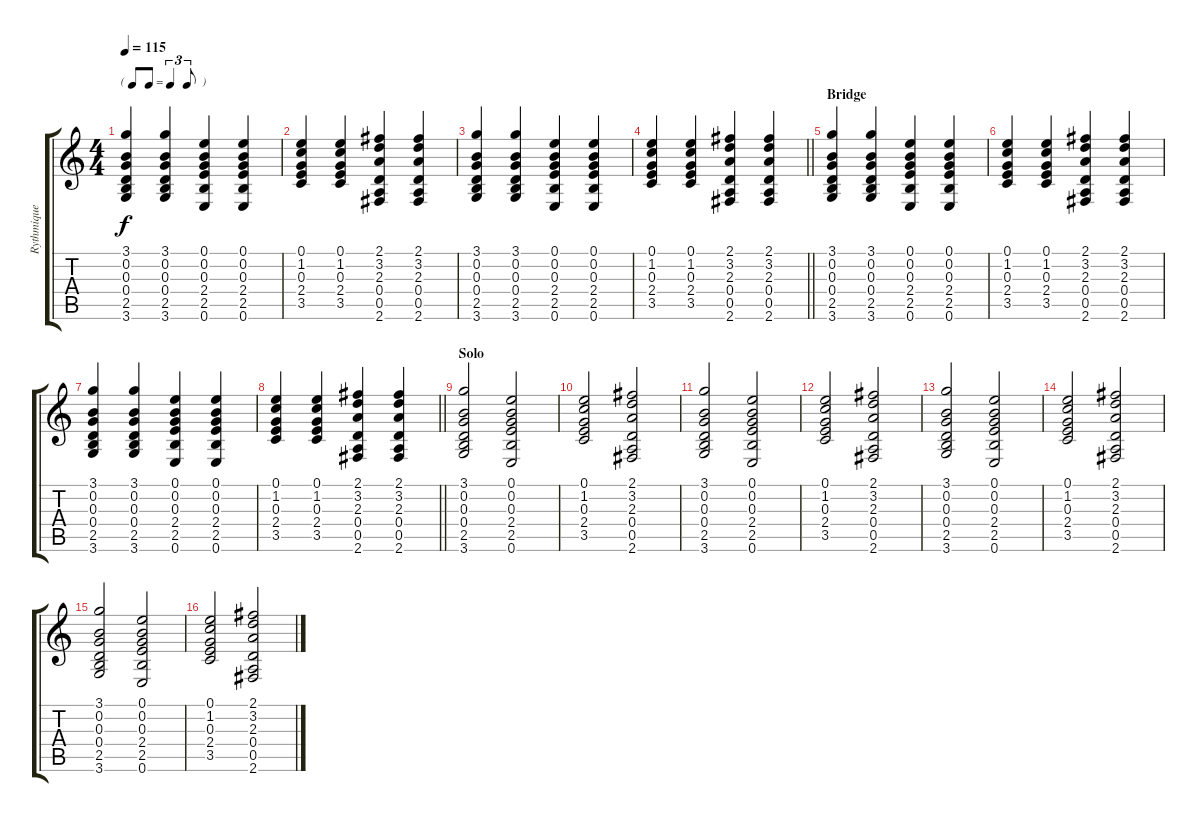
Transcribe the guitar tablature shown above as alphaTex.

\track ("Rythmique" "Rythmique") {instrument acousticguitarsteel}
\staff {score tabs}
\tuning (E4 B3 G3 D3 A2 E2) {hide}
\ts (4 4)
\tf triplet8th
\tempo 115
\clef g2
\ks c
(3.1 0.2 0.3 0.4 2.5 3.6).4{dy f} (3.1 0.2 0.3 0.4 2.5 3.6).4 (0.1 0.2 0.3 2.4 2.5 0.6).4 (0.1 0.2 0.3 2.4 2.5 0.6).4 |
(0.1 1.2 0.3 2.4 3.5).4 (0.1 1.2 0.3 2.4 3.5).4 (2.1 3.2 2.3 0.4 0.5 2.6).4 (2.1 3.2 2.3 0.4 0.5 2.6).4 |
(3.1 0.2 0.3 0.4 2.5 3.6).4 (3.1 0.2 0.3 0.4 2.5 3.6).4 (0.1 0.2 0.3 2.4 2.5 0.6).4 (0.1 0.2 0.3 2.4 2.5 0.6).4 |
\barLineRight lightlight
(0.1 1.2 0.3 2.4 3.5).4 (0.1 1.2 0.3 2.4 3.5).4 (2.1 3.2 2.3 0.4 0.5 2.6).4 (2.1 3.2 2.3 0.4 0.5 2.6).4 |
\section ("" "Bridge")
(3.1 0.2 0.3 0.4 2.5 3.6).4 (3.1 0.2 0.3 0.4 2.5 3.6).4 (0.1 0.2 0.3 2.4 2.5 0.6).4 (0.1 0.2 0.3 2.4 2.5 0.6).4 |
(0.1 1.2 0.3 2.4 3.5).4 (0.1 1.2 0.3 2.4 3.5).4 (2.1 3.2 2.3 0.4 0.5 2.6).4 (2.1 3.2 2.3 0.4 0.5 2.6).4 |
(3.1 0.2 0.3 0.4 2.5 3.6).4 (3.1 0.2 0.3 0.4 2.5 3.6).4 (0.1 0.2 0.3 2.4 2.5 0.6).4 (0.1 0.2 0.3 2.4 2.5 0.6).4 |
\barLineRight lightlight
(0.1 1.2 0.3 2.4 3.5).4 (0.1 1.2 0.3 2.4 3.5).4 (2.1 3.2 2.3 0.4 0.5 2.6).4 (2.1 3.2 2.3 0.4 0.5 2.6).4 |
\section ("" "Solo")
(3.1 0.2 0.3 0.4 2.5 3.6).2 (0.1 0.2 0.3 2.4 2.5 0.6).2 |
(0.1 1.2 0.3 2.4 3.5).2 (2.1 3.2 2.3 0.4 0.5 2.6).2 |
(3.1 0.2 0.3 0.4 2.5 3.6).2 (0.1 0.2 0.3 2.4 2.5 0.6).2 |
(0.1 1.2 0.3 2.4 3.5).2 (2.1 3.2 2.3 0.4 0.5 2.6).2 |
(3.1 0.2 0.3 0.4 2.5 3.6).2 (0.1 0.2 0.3 2.4 2.5 0.6).2 |
(0.1 1.2 0.3 2.4 3.5).2 (2.1 3.2 2.3 0.4 0.5 2.6).2 |
(3.1 0.2 0.3 0.4 2.5 3.6).2 (0.1 0.2 0.3 2.4 2.5 0.6).2 |
(0.1 1.2 0.3 2.4 3.5).2 (2.1 3.2 2.3 0.4 0.5 2.6).2
